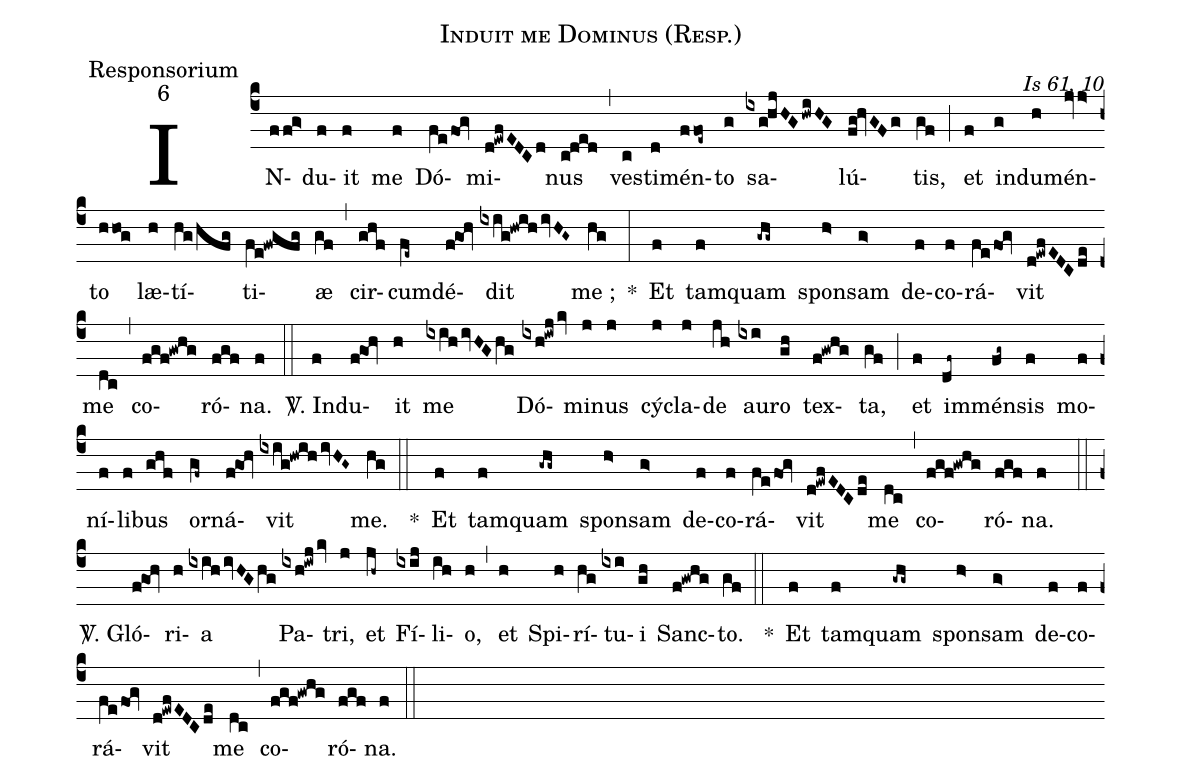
name:Induit me Dominus (Resp.);
office-part:Responsorium;
mode:6;
commentary:Is 61, 10;
%%
(c4)IN-(ffg>)du(f)it(f) me(f) Dó(fe/fog)mi(d!ewfEDCd)nus(c!ded) (,) ves(c)ti(d)mén(ffoe~)to(g) sa(ixghjHG/hwiHG)lú(fg!hvGFg)tis,(gf) (;) et(f) ind(g)u(h)mén(jvj>)to(hhog) læ(h)tí(hg/hfg)ti(fe!fwgfg)æ(gf) (,) cir(ghf)cum(fe~)dé(f!goh)dit(ixig!hwih/ivHG~) me ;(hg) *(:) Et(f) tam(f)quam(-ghg~) spon(h>)sam(g>) de(f)co(f)rá(fe/fog)vit(d!ewfEDCde) me(dc) (,) co(fgf!gwhg)ró(fgf)na.(f) (::)

<sp>V/</sp>. Ind(f)u(f!goh)it(h) me(ixih/ivHGhg) Dó(ixh!iwj/kv)mi(j)nus(j) cý(j)cla(j)de(jh) au(ixi)ro(gh) tex(f!gwhg)ta,(gf) (;) et(f) im(df~)mén(fg~)sis(f) mo(f)ní(f)li(f)bus(ghf) or(gf~)ná(f!goh)vit(ixig!hwih/ivHG~) me.(hg) (::)
*() Et(f) tam(f)quam(-ghg~) spon(h>)sam(g>) de(f)co(f)rá(fe/fog)vit(d!ewfEDCde) me(dc) (,) co(fgf!gwhg)ró(fgf)na.(f) (::)

<sp>V/</sp>. Gló(f!goh)ri(h)a(ixih/ivHGhg) Pa(ixh!iwj/kv)tri,(j) et(jh~) Fí(ixij)li(ih)o,(h) (,) et(h) Spi(h)rí(hg)tu(ixi)i(gh) Sanc(f!gwhg)to.(gf) (::)
*() Et(f) tam(f)quam(-ghg~) spon(h>)sam(g>) de(f)co(f)rá(fe/fog)vit(d!ewfEDCde) me(dc) (,) co(fgf!gwhg)ró(fgf)na.(f) (::)
